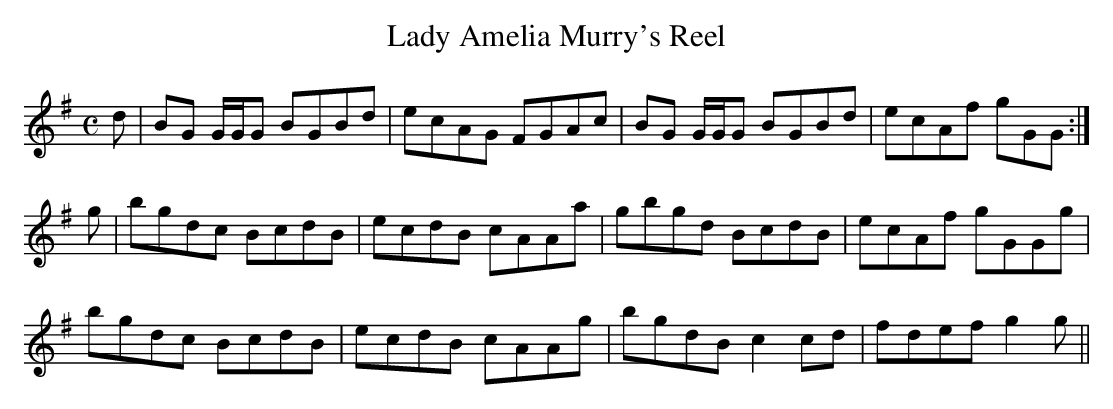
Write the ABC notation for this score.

X:1
T:Lady Amelia Murry's Reel
M:C
L:1/8
K:G
d|BG G/G/G BGBd|ecAG FGAc|BG G/G/G BGBd| ecAf gGG:|
g|bgdc BcdB|ecdB cAAa|gbgd BcdB|ecAf gGGg|
bgdc BcdB|ecdB cAAg|bgdB c2 cd|fdef g2g||
